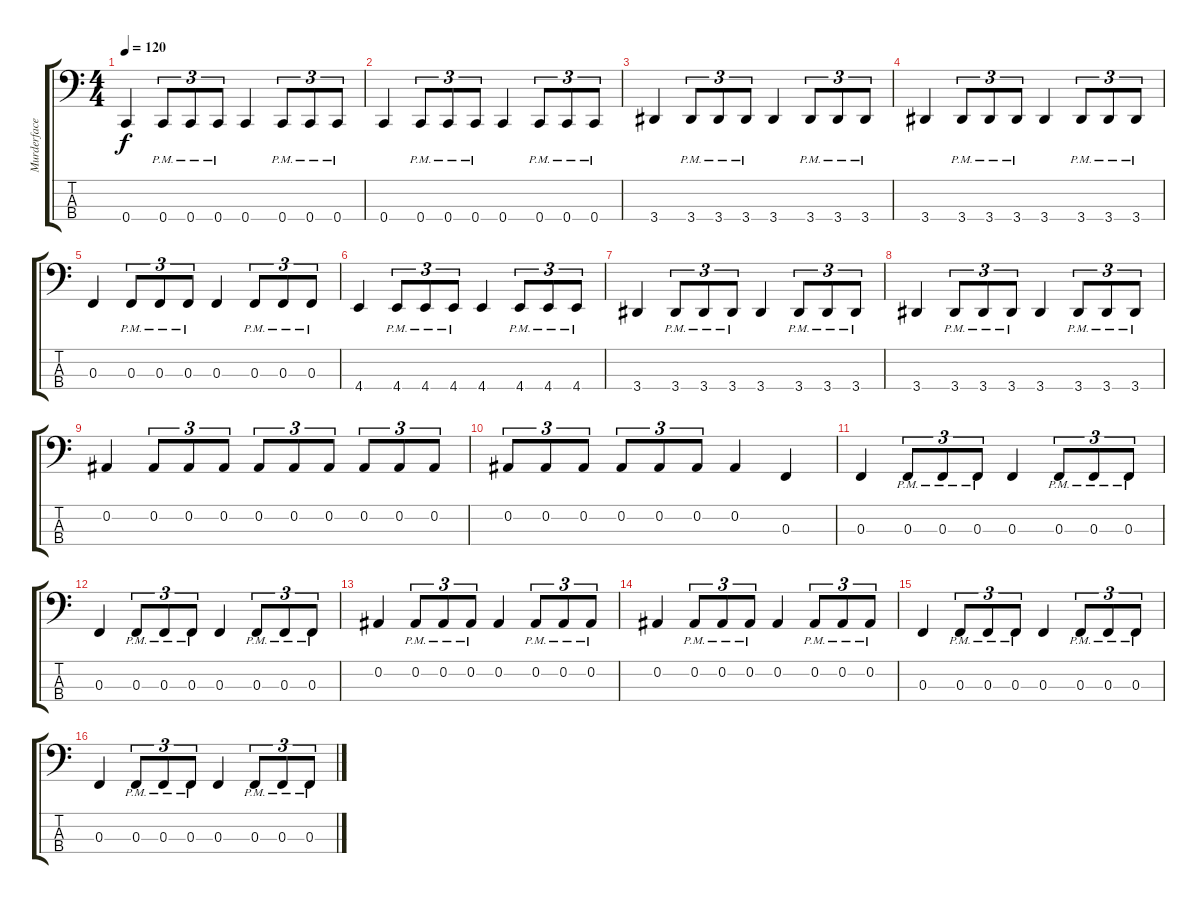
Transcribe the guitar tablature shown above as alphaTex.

\track ("Murderface" "Murderface") {instrument electricbassfinger}
\staff {score tabs}
\tuning (Eb2 Bb1 F1 C1) {hide}
\ts (4 4)
\tempo 120
\clef f4
\ks c
0.4.4{dy f} 0.4{pm}.8{tu (3 2)} 0.4{pm}.8{tu (3 2)} 0.4{pm}.8{tu (3 2)} 0.4.4 0.4{pm}.8{tu (3 2)} 0.4{pm}.8{tu (3 2)} 0.4{pm}.8{tu (3 2)} |
0.4.4 0.4{pm}.8{tu (3 2)} 0.4{pm}.8{tu (3 2)} 0.4{pm}.8{tu (3 2)} 0.4.4 0.4{pm}.8{tu (3 2)} 0.4{pm}.8{tu (3 2)} 0.4{pm}.8{tu (3 2)} |
3.4.4 3.4{pm}.8{tu (3 2)} 3.4{pm}.8{tu (3 2)} 3.4{pm}.8{tu (3 2)} 3.4.4 3.4{pm}.8{tu (3 2)} 3.4{pm}.8{tu (3 2)} 3.4{pm}.8{tu (3 2)} |
3.4.4 3.4{pm}.8{tu (3 2)} 3.4{pm}.8{tu (3 2)} 3.4{pm}.8{tu (3 2)} 3.4.4 3.4{pm}.8{tu (3 2)} 3.4{pm}.8{tu (3 2)} 3.4{pm}.8{tu (3 2)} |
0.3.4 0.3{pm}.8{tu (3 2)} 0.3{pm}.8{tu (3 2)} 0.3{pm}.8{tu (3 2)} 0.3.4 0.3{pm}.8{tu (3 2)} 0.3{pm}.8{tu (3 2)} 0.3{pm}.8{tu (3 2)} |
4.4.4 4.4{pm}.8{tu (3 2)} 4.4{pm}.8{tu (3 2)} 4.4{pm}.8{tu (3 2)} 4.4.4 4.4{pm}.8{tu (3 2)} 4.4{pm}.8{tu (3 2)} 4.4{pm}.8{tu (3 2)} |
3.4.4 3.4{pm}.8{tu (3 2)} 3.4{pm}.8{tu (3 2)} 3.4{pm}.8{tu (3 2)} 3.4.4 3.4{pm}.8{tu (3 2)} 3.4{pm}.8{tu (3 2)} 3.4{pm}.8{tu (3 2)} |
3.4.4 3.4{pm}.8{tu (3 2)} 3.4{pm}.8{tu (3 2)} 3.4{pm}.8{tu (3 2)} 3.4.4 3.4{pm}.8{tu (3 2)} 3.4{pm}.8{tu (3 2)} 3.4{pm}.8{tu (3 2)} |
0.2.4 0.2.8{tu (3 2)} 0.2.8{tu (3 2)} 0.2.8{tu (3 2)} 0.2.8{tu (3 2)} 0.2.8{tu (3 2)} 0.2.8{tu (3 2)} 0.2.8{tu (3 2)} 0.2.8{tu (3 2)} 0.2.8{tu (3 2)} |
0.2.8{tu (3 2)} 0.2.8{tu (3 2)} 0.2.8{tu (3 2)} 0.2.8{tu (3 2)} 0.2.8{tu (3 2)} 0.2.8{tu (3 2)} 0.2.4 0.3.4 |
0.3.4 0.3{pm}.8{tu (3 2)} 0.3{pm}.8{tu (3 2)} 0.3{pm}.8{tu (3 2)} 0.3.4 0.3{pm}.8{tu (3 2)} 0.3{pm}.8{tu (3 2)} 0.3{pm}.8{tu (3 2)} |
0.3.4 0.3{pm}.8{tu (3 2)} 0.3{pm}.8{tu (3 2)} 0.3{pm}.8{tu (3 2)} 0.3.4 0.3{pm}.8{tu (3 2)} 0.3{pm}.8{tu (3 2)} 0.3{pm}.8{tu (3 2)} |
0.2.4 0.2{pm}.8{tu (3 2)} 0.2{pm}.8{tu (3 2)} 0.2{pm}.8{tu (3 2)} 0.2.4 0.2{pm}.8{tu (3 2)} 0.2{pm}.8{tu (3 2)} 0.2{pm}.8{tu (3 2)} |
0.2.4 0.2{pm}.8{tu (3 2)} 0.2{pm}.8{tu (3 2)} 0.2{pm}.8{tu (3 2)} 0.2.4 0.2{pm}.8{tu (3 2)} 0.2{pm}.8{tu (3 2)} 0.2{pm}.8{tu (3 2)} |
0.3.4 0.3{pm}.8{tu (3 2)} 0.3{pm}.8{tu (3 2)} 0.3{pm}.8{tu (3 2)} 0.3.4 0.3{pm}.8{tu (3 2)} 0.3{pm}.8{tu (3 2)} 0.3{pm}.8{tu (3 2)} |
0.3.4 0.3{pm}.8{tu (3 2)} 0.3{pm}.8{tu (3 2)} 0.3{pm}.8{tu (3 2)} 0.3.4 0.3{pm}.8{tu (3 2)} 0.3{pm}.8{tu (3 2)} 0.3{pm}.8{tu (3 2)}
